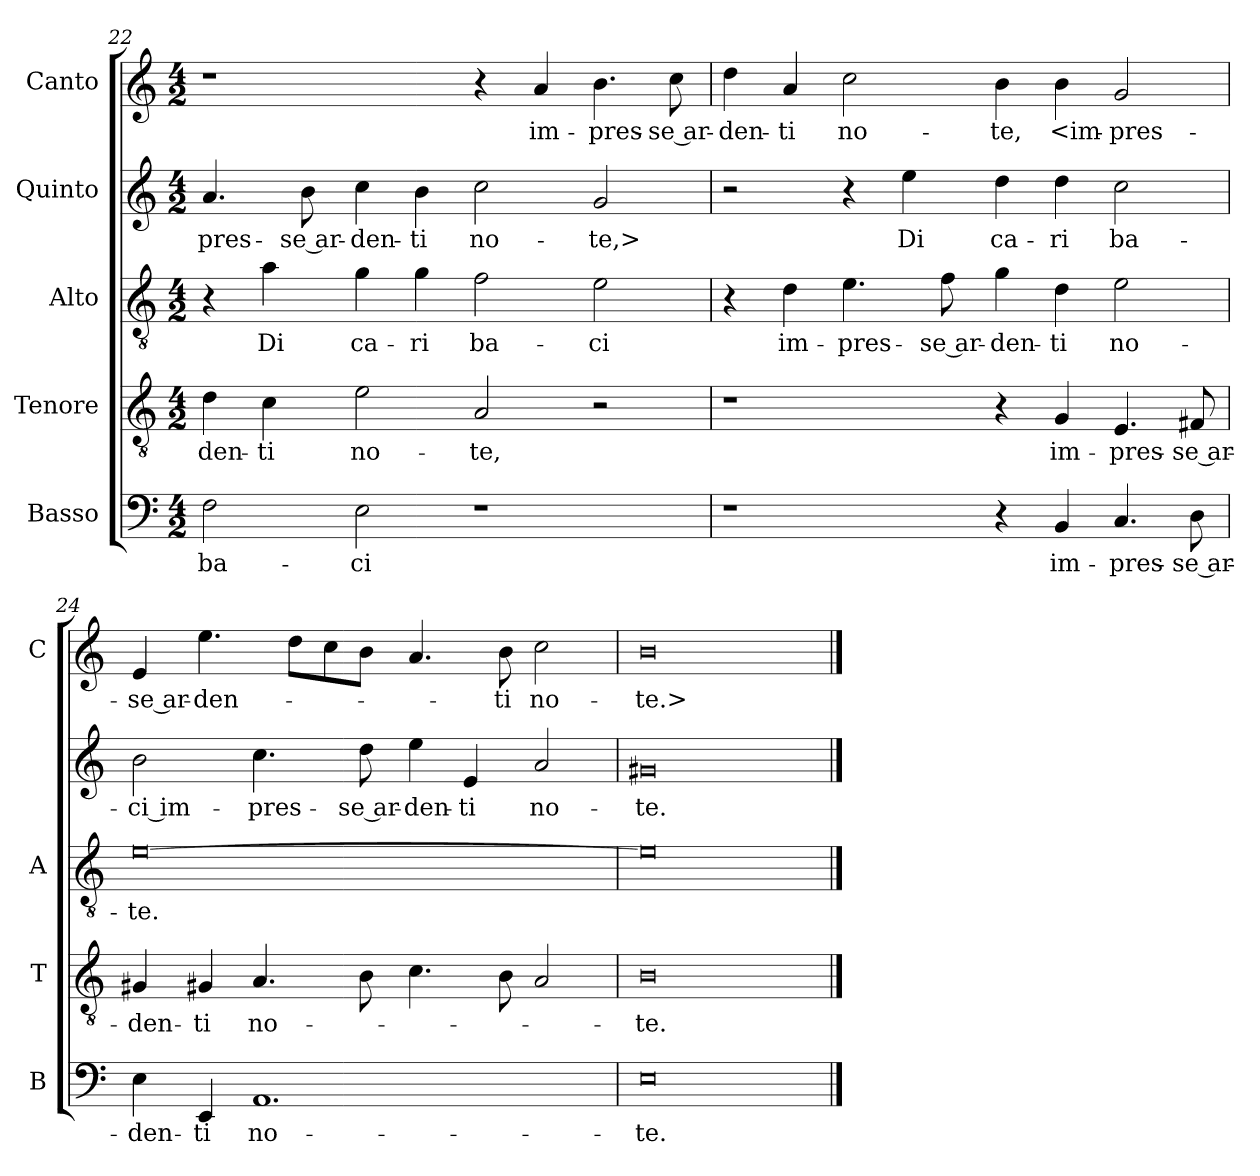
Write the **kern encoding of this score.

**kern	**text	**kern	**text	**kern	**text	**kern	**text	**kern	**text
*part5	*part5	*part4	*part4	*part3	*part3	*part2	*part2	*part1	*part1
*staff5	*staff5	*staff4	*staff4	*staff3	*staff3	*staff2	*staff2	*staff1	*staff1
*I"Basso	*	*I"Tenore	*	*I"Alto	*	*I"Quinto	*	*I"Canto	*
*I'B	*	*I'T	*	*I'A	*	*	*	*I'C	*
*clefF4	*	*clefGv2	*	*clefGv2	*	*clefG2	*	*clefG2	*
*k[]	*	*k[]	*	*k[]	*	*k[]	*	*k[]	*
*C:	*	*C:	*	*C:	*	*C:	*	*C:	*
*M4/2	*	*M4/2	*	*M4/2	*	*M4/2	*	*M4/2	*
=22	=22	=22	=22	=22	=22	=22	=22	=22	=22
2F	ba-	4d	-den-	4r	.	4.a	-pres-	1r	.
.	.	4c	-ti	4a	Di	.	.	.	.
.	.	.	.	.	.	8b	-se ar-	.	.
2E	-ci	2e	no-	4g	ca-	4cc	-den-	.	.
.	.	.	.	4g	-ri	4b	-ti	.	.
1r	.	2A	-te,	2f	ba-	2cc	no-	4r	.
.	.	.	.	.	.	.	.	4a	im-
.	.	2r	.	2e	-ci	2g	-te,>	4.b	-pres-
.	.	.	.	.	.	.	.	8cc	-se ar-
=23	=23	=23	=23	=23	=23	=23	=23	=23	=23
1r	.	1r	.	4r	.	2r	.	4dd	-den-
.	.	.	.	4d	im-	.	.	4a	-ti
.	.	.	.	4.e	-pres-	4r	.	2cc	no-
.	.	.	.	.	.	4ee	Di	.	.
.	.	.	.	8f	-se ar-	.	.	.	.
4r	.	4r	.	4g	-den-	4dd	ca-	4b	-te,
4BB	im-	4G	im-	4d	-ti	4dd	-ri	4b	<im-
4.C	-pres-	4.E	-pres-	2e	no-	2cc	ba-	2g	-pres-
8D	-se ar-	8F#X	-se ar-	.	.	.	.	.	.
=24	=24	=24	=24	=24	=24	=24	=24	=24	=24
4E	-den-	4G#X	-den-	[0e	-te.	2b	-ci im-	4e	-se ar-
4EE	-ti	4G#X	-ti	.	.	.	.	4.ee	-den-
1.AA	no-	4.A	no-	.	.	4.cc	-pres-	.	.
.	.	.	.	.	.	.	.	8ddL	.
.	.	.	.	.	.	.	.	8cc	.
.	.	8B	.	.	.	8dd	-se ar-	8bJ	.
.	.	4.c	.	.	.	4ee	-den-	4.a	.
.	.	.	.	.	.	4e	-ti	.	.
.	.	8B	.	.	.	.	.	8b	-ti
.	.	2A	.	.	.	2a	no-	2cc	no-
=25	=25	=25	=25	=25	=25	=25	=25	=25	=25
0E	-te.	0B	-te.	0e]	.	0g#X	-te.	0b	-te.>
==	==	==	==	==	==	==	==	==	==
*-	*-	*-	*-	*-	*-	*-	*-	*-	*-
